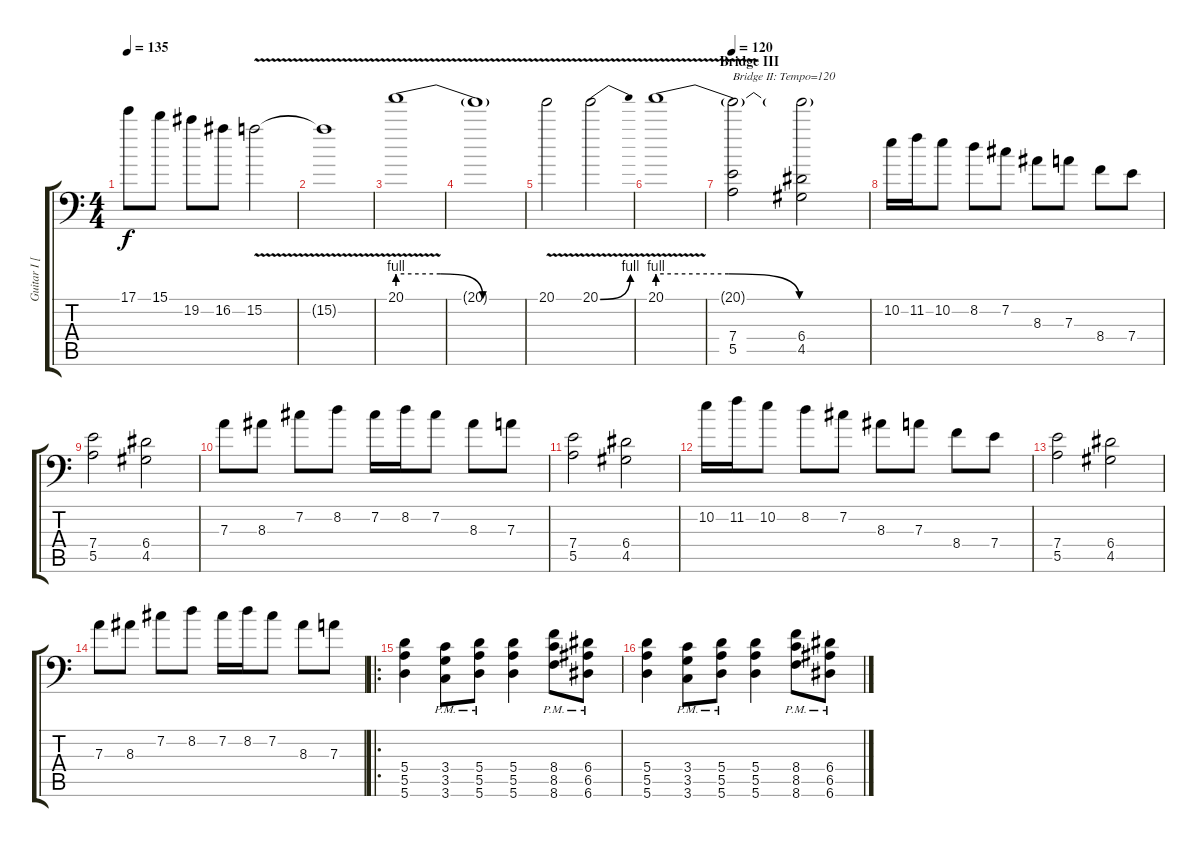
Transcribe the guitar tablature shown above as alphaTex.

\track ("Guitar I [Karl Sanders]" "Guitar I [") {instrument distortionguitar}
\staff {score tabs}
\tuning (B3 Gb3 D3 A2 E2 A1) {hide}
\ts (4 4)
\tempo 135
\clef f4
\ks c
17.1.8{dy f} 15.1.8 19.2.8 16.2.8 15.2{v}.2 |
15.2{t}.1 |
20.1{be (custom 0 4 20 4 40 0 60 0) v}.1 |
20.1{t}.1 |
20.1{v}.2 20.1{be (bend 0 0 60 4) v}.2 |
20.1{be (custom 0 4 20 4 40 0 60 0) v}.1 |
\section ("" "Bridge III")
\tempo 120
(20.1{t} 7.4 5.5).2{txt "Bridge II: Tempo=120"} (20.1{t} 6.4 4.5).2 |
10.2.16 11.2.16 10.2.8 8.2.8 7.2.8 8.3.8 7.3.8 8.4.8 7.4.8 |
(7.4 5.5).2 (6.4 4.5).2 |
7.3.8 8.3.8 7.2.8 8.2.8 7.2.16 8.2.16 7.2.8 8.3.8 7.3.8 |
(7.4 5.5).2 (6.4 4.5).2 |
10.2.16 11.2.16 10.2.8 8.2.8 7.2.8 8.3.8 7.3.8 8.4.8 7.4.8 |
(7.4 5.5).2 (6.4 4.5).2 |
7.3.8 8.3.8 7.2.8 8.2.8 7.2.16 8.2.16 7.2.8 8.3.8 7.3.8 |
\ro
(5.4 5.5 5.6).4 (3.4{pm} 3.5{pm} 3.6{pm}).8 (5.4{pm} 5.5{pm} 5.6{pm}).8 (5.4 5.5 5.6).4 (8.4{pm} 8.5{pm} 8.6{pm}).8 (6.4{pm} 6.5{pm} 6.6{pm}).8 |
(5.4 5.5 5.6).4 (3.4{pm} 3.5{pm} 3.6{pm}).8 (5.4{pm} 5.5{pm} 5.6{pm}).8 (5.4 5.5 5.6).4 (8.4{pm} 8.5{pm} 8.6{pm}).8 (6.4{pm} 6.5{pm} 6.6{pm}).8
